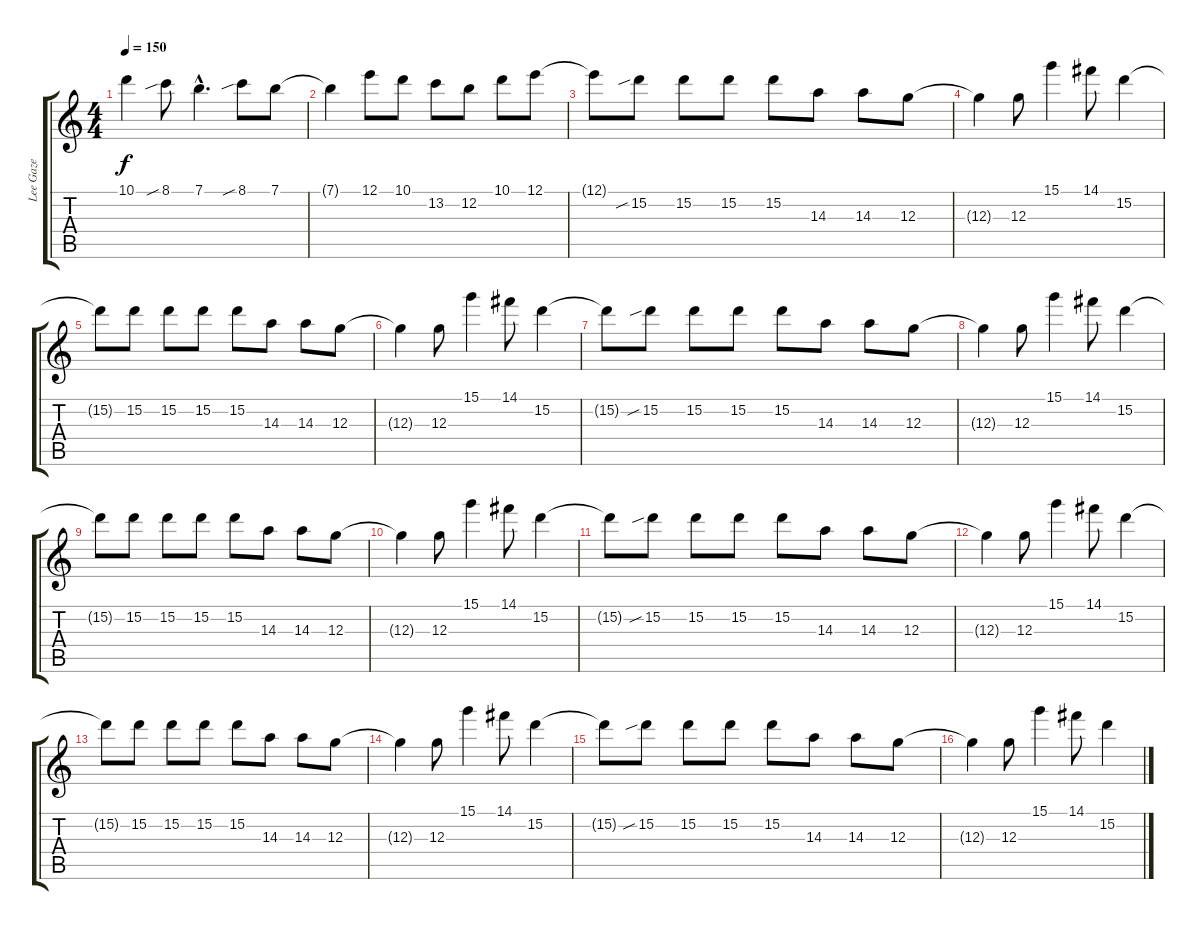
\track ("Lee Gaze" "Lee Gaze") {instrument electricguitarjazz}
\staff {score tabs}
\tuning (E4 B3 G3 D3 A2 E2) {hide}
\ts (4 4)
\tempo 150
\clef g2
\ks c
10.1{t}.4{dy f} 8.1{sib}.8 7.1{hac}.4{d} 8.1{sib}.8 7.1.8 |
7.1{t}.4 12.1.8 10.1.8 13.2.8 12.2.8 10.1.8 12.1.8 |
12.1{t}.8{volume 12 instrument distortionguitar} 15.2{sib}.8 15.2.8 15.2.8 15.2.8 14.3.8 14.3.8 12.3.8 |
12.3{t}.4 12.3.8 15.1.4 14.1.8 15.2.4 |
15.2{t}.8{volume 12 instrument distortionguitar} 15.2.8 15.2.8 15.2.8 15.2.8 14.3.8 14.3.8 12.3.8 |
12.3{t}.4 12.3.8 15.1.4 14.1.8 15.2.4 |
15.2{t}.8{instrument distortionguitar} 15.2{sib}.8 15.2.8 15.2.8 15.2.8 14.3.8 14.3.8 12.3.8 |
12.3{t}.4 12.3.8 15.1.4 14.1.8 15.2.4 |
15.2{t}.8{instrument distortionguitar} 15.2.8 15.2.8 15.2.8 15.2.8 14.3.8 14.3.8 12.3.8 |
12.3{t}.4 12.3.8 15.1.4 14.1.8 15.2.4 |
15.2{t}.8{instrument distortionguitar} 15.2{sib}.8 15.2.8 15.2.8 15.2.8 14.3.8 14.3.8 12.3.8 |
12.3{t}.4 12.3.8 15.1.4 14.1.8 15.2.4 |
15.2{t}.8{instrument distortionguitar} 15.2.8 15.2.8 15.2.8 15.2.8 14.3.8 14.3.8 12.3.8 |
12.3{t}.4 12.3.8 15.1.4 14.1.8 15.2.4 |
15.2{t}.8{instrument distortionguitar} 15.2{sib}.8 15.2.8 15.2.8 15.2.8 14.3.8 14.3.8 12.3.8 |
12.3{t}.4 12.3.8 15.1.4 14.1.8 15.2.4
